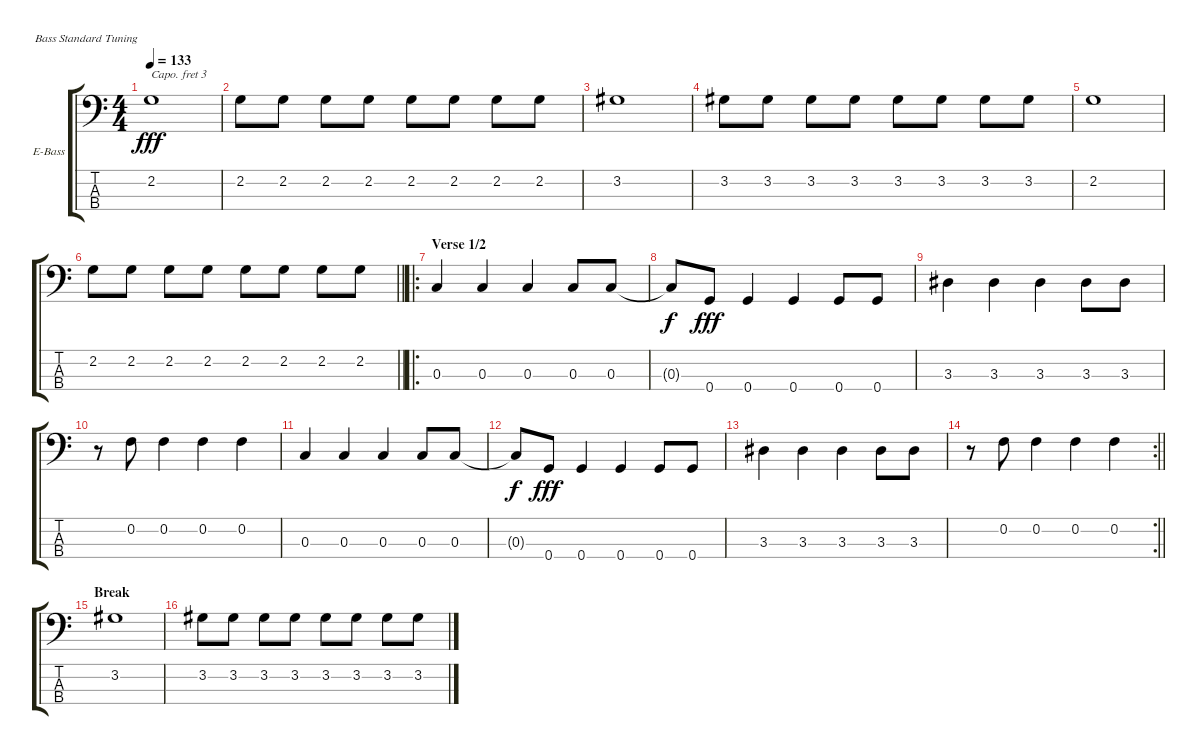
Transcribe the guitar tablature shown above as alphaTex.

\bracketExtendMode groupsimilarinstruments
\firstSystemTrackNameOrientation horizontal
\otherSystemsTrackNameOrientation horizontal
\track ("Andy Rourke" "E-Bass") {instrument electricbasspick}
\staff {score tabs}
\capo 3
\tuning (G2 D2 A1 E1)
\ts (4 4)
\tempo 133
\clef f4
\ks c
2.2.1{dy fff} |
2.2.8 2.2.8 2.2.8 2.2.8 2.2.8 2.2.8 2.2.8 2.2.8 |
3.2.1 |
3.2.8 3.2.8 3.2.8 3.2.8 3.2.8 3.2.8 3.2.8 3.2.8 |
2.2.1 |
\barLineRight lightlight
2.2.8 2.2.8 2.2.8 2.2.8 2.2.8 2.2.8 2.2.8 2.2.8 |
\ro
\section ("" "Verse 1/2")
0.3.4 0.3.4 0.3.4 0.3.8 0.3.8 |
0.3{t}.8{dy f} 0.4.8{dy fff} 0.4.4 0.4.4 0.4.8 0.4.8 |
3.3.4 3.3.4 3.3.4 3.3.8 3.3.8 |
r.8 0.2.8 0.2.4 0.2.4 0.2.4 |
0.3.4 0.3.4 0.3.4 0.3.8 0.3.8 |
0.3{t}.8{dy f} 0.4.8{dy fff} 0.4.4 0.4.4 0.4.8 0.4.8 |
3.3.4 3.3.4 3.3.4 3.3.8 3.3.8 |
\rc 2
\barLineRight lightlight
r.8 0.2.8 0.2.4 0.2.4 0.2.4 |
\section ("" "Break")
3.2.1 |
3.2.8 3.2.8 3.2.8 3.2.8 3.2.8 3.2.8 3.2.8 3.2.8
